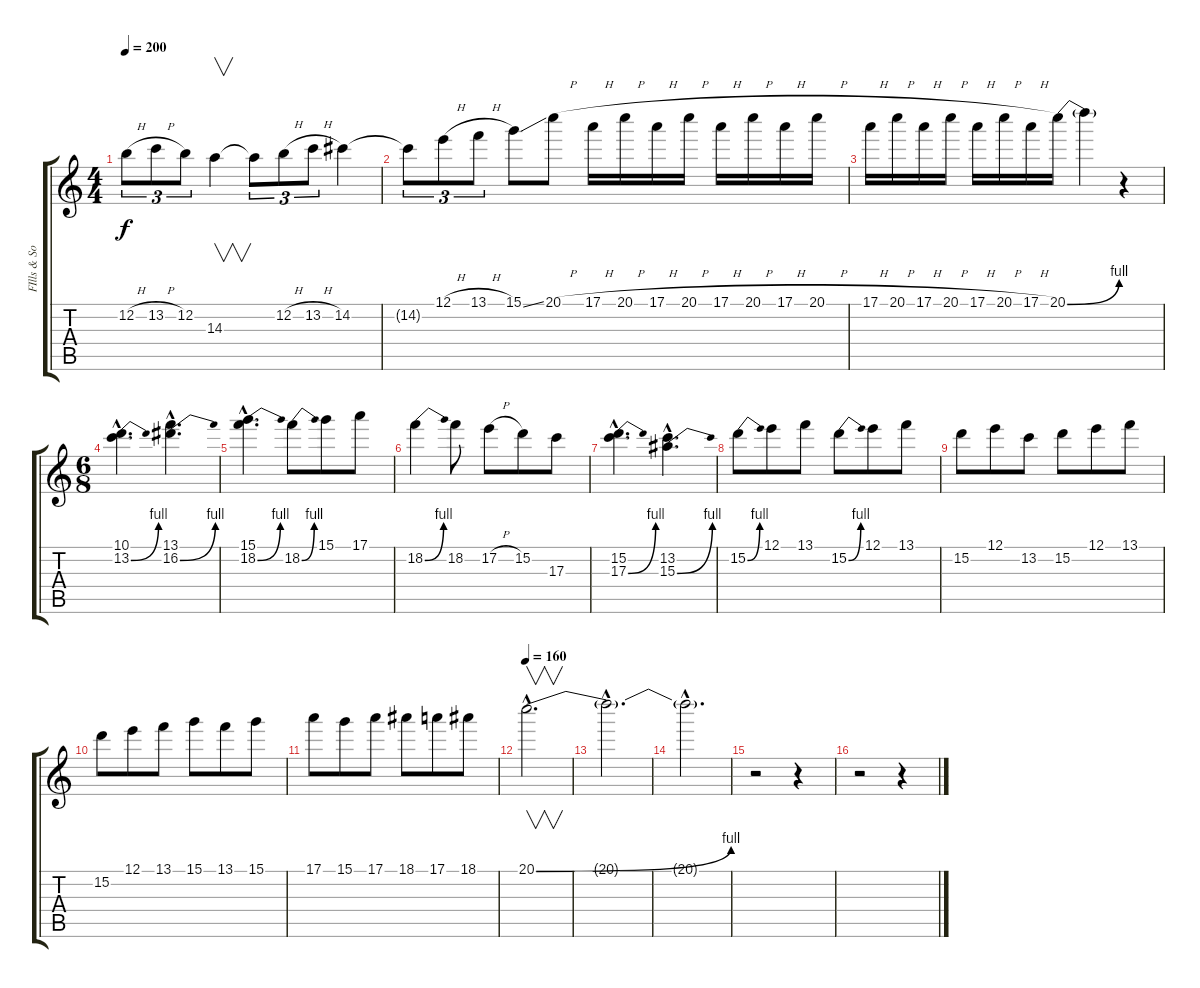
\track ("FIlls & Soli (Distortion)" "FIlls & So") {instrument distortionguitar}
\staff {score tabs}
\tuning (E4 B3 G3 D3 A2 E2) {hide}
\ts (4 4)
\tempo 200
\clef g2
\ks c
12.2{h}.8{tu (3 2) dy f} 13.2{h}.8{tu (3 2)} 12.2.8{tu (3 2)} 14.3.4{v} 14.3{t}.8{tu (3 2)} 12.2{h}.8{tu (3 2)} 13.2{h}.8{tu (3 2)} 14.2.4 |
14.2{t}.8{tu (3 2)} 12.1{h}.8{tu (3 2)} 13.1{h}.8{tu (3 2)} 15.1{ss}.8 20.1{h}.8 17.1{h}.16 20.1{h}.16 17.1{h}.16 20.1{h}.16 17.1{h}.16 20.1{h}.16 17.1{h}.16 20.1{h}.16 |
17.1{h}.16 20.1{h}.16 17.1{h}.16 20.1{h}.16 17.1{h}.16 20.1{h}.16 17.1{h}.16 20.1{be (bend 0 0 60 4)}.16 20.1{t}.4 r.4 |
\ts (6 8)
(10.1{hac} 13.2{be (bend 0 0 60 4) hac}).4{d} (13.1{hac} 16.2{be (bend 0 0 60 4) hac}).4{d} |
(15.1{hac} 18.2{be (bend 0 0 60 4) hac}).4{d} 18.2{be (bend 0 0 60 4)}.8 15.1.8 17.1.8 |
18.2{be (bend 0 0 60 4)}.4 18.2.8 17.2{h}.8 15.2.8 17.3.8 |
(15.2{hac} 17.3{be (bend 0 0 60 4) hac}).4{d} (13.2{hac} 15.3{be (bend 0 0 60 4) hac}).4{d} |
15.2{be (bend 0 0 60 4)}.8 12.1.8 13.1.8 15.2{be (bend 0 0 60 4)}.8 12.1.8 13.1.8 |
15.2.8 12.1.8 13.2.8 15.2.8 12.1.8 13.1.8 |
15.2.8 12.1.8 13.1.8 15.1.8 13.1.8 15.1.8 |
17.1.8 15.1.8 17.1.8 18.1.8 17.1.8 18.1.8 |
\tempo 160
20.1{be (bend 0 0 60 4) hac}.2{v d} |
20.1{hac t}.2{d} |
20.1{hac t}.2{d} |
r.2 r.4 |
r.2 r.4
